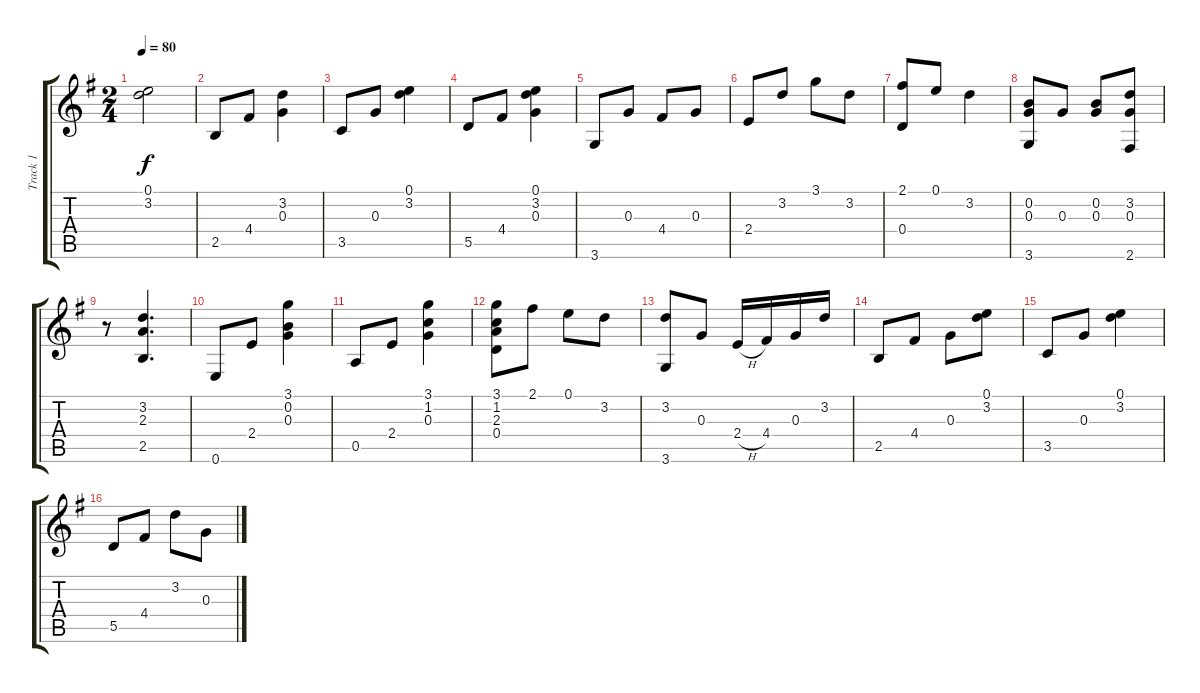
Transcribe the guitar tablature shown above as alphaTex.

\track ("Track 1" "Track 1") {instrument acousticguitarnylon}
\staff {score tabs}
\tuning (E4 B3 G3 D3 A2 E2) {hide}
\ts (2 4)
\tempo 80
\clef g2
\ks g
(0.1{t} 3.2{t}).2{dy f} |
2.5.8 4.4.8 (3.2 0.3).4 |
3.5.8 0.3.8 (0.1 3.2).4 |
5.5.8 4.4.8 (0.1 3.2 0.3).4 |
3.6.8 0.3.8 4.4.8 0.3.8 |
2.4.8 3.2.8 3.1.8 3.2.8 |
(2.1 0.4).8 0.1.8 3.2.4 |
(0.2 0.3 3.6).8 0.3.8 (0.2 0.3).8 (3.2 0.3 2.6).8 |
r.8 (3.2 2.3 2.5).4{d} |
0.6.8 2.4.8 (3.1 0.2 0.3).4 |
0.5.8 2.4.8 (3.1 1.2 0.3).4 |
(3.1 1.2 2.3 0.4).8 2.1.8 0.1.8 3.2.8 |
(3.2 3.6).8 0.3.8 2.4{h}.16 4.4.16 0.3.16 3.2.16 |
2.5.8 4.4.8 0.3.8 (0.1 3.2).8 |
3.5.8 0.3.8 (0.1 3.2).4 |
5.5.8 4.4.8 3.2.8 0.3.8
